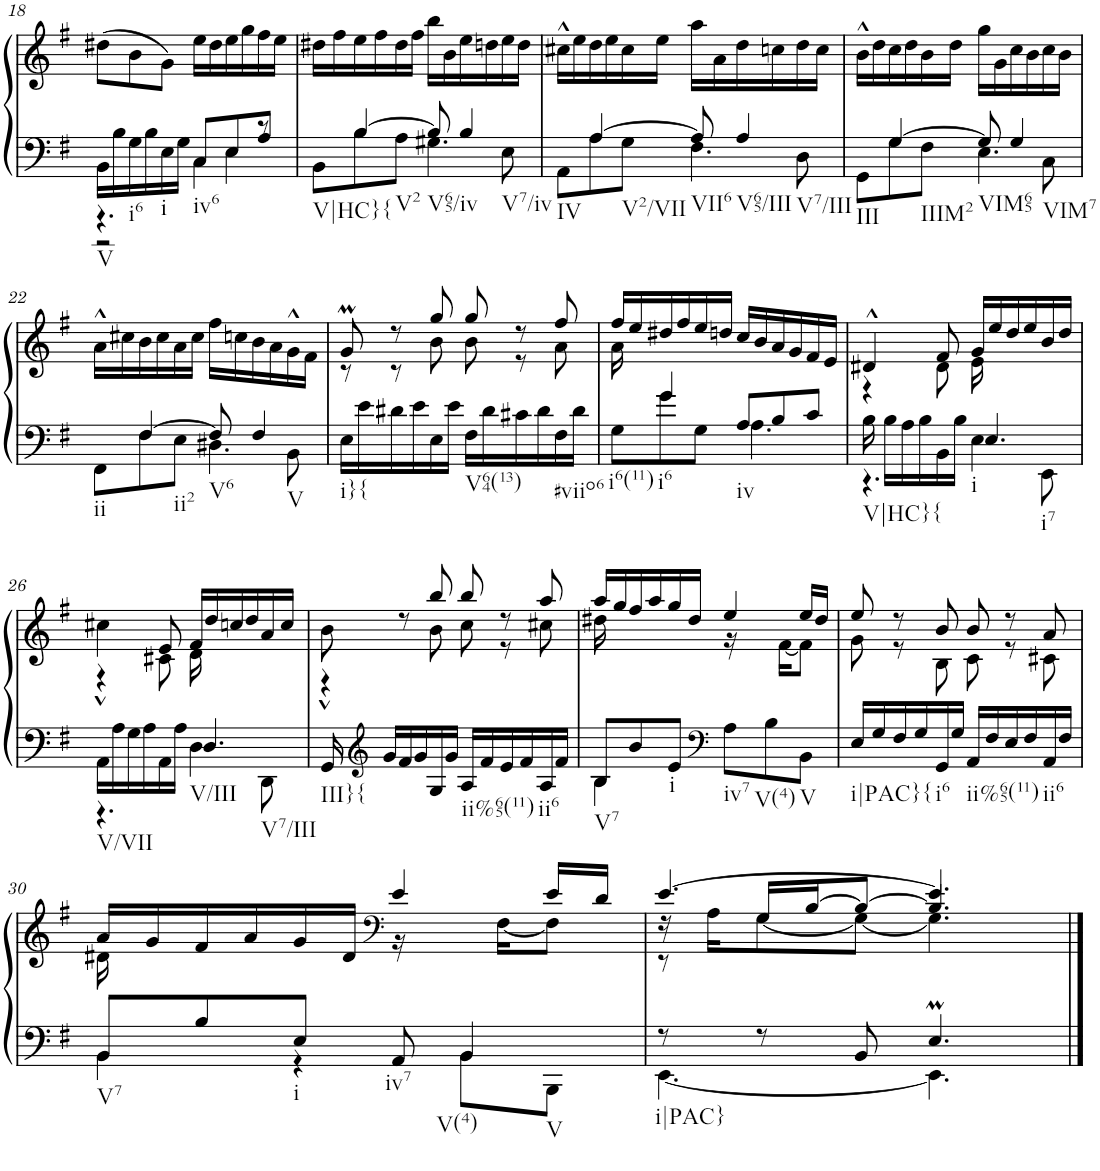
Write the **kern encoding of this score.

**kern	**kern
*part1	*part1
*staff2	*staff1
*I"Clavecin	*
!!LO:PB:g=z
*clefF4	*clefG2
*k[f#]	*k[f#]
*e:	*e:
*M6/8	*M6/8
=18	=18
*^	*
*	*^	*
!LO:TX:b:t=V	!	!	!
16BB\LL	4.r	2r	(>8dd#X\L
16B\	.	.	.
!LO:TX:b:t=i6	!	!	!
16G\	.	.	8b\
16B\	.	.	.
!LO:TX:b:t=i	!	!	!
16E\	.	.	8g\J)
16G\JJ	.	.	.
!LO:TX:b:t=iv6	!	!	!
8C/L	4C\	.	16ee\LL
.	.	.	16dd#\
8E/	.	4E\	16ee\
.	.	.	16gg\
8A/J	8r	.	16ff#\
.	.	.	16ee\JJ
=19	=19	=19	=19
!LO:TX:b:t=V|HC}{	!	!	!
8ryy	8BB\L	8ryy	16dd#X\LL
.	.	.	16ff#\
*	*v	*v	*
!LO:TX:b:t=V2	!	!
[4B/	8B\	16ee\
.	.	16ff#\
.	8A\J	16dd#\
.	.	16ff#\JJ
!LO:TX:b:t=V65/iv	!	!
8B/]	4.G#X\	16bb\LL
.	.	16b\
!LO:TX:b:t=V7/iv	!	!
4B/	.	16ee\
.	.	16ddn\
*	*^	*
.	.	8E\	16ee\
.	.	.	16dd\JJ
=20	=20	=20	=20
!LO:TX:b:t=IV	!	!	!
8ryy	8AA\L	8ryy	16cc#X^^\LL
.	.	.	16ee\
*	*v	*v	*
!LO:TX:b:t=V2/VII	!	!
[4A/	8A\	16dd\
.	.	16ee\
.	8G\J	16cc#\
.	.	16ee\JJ
!LO:TX:b:t=VII6	!	!
8A/]	4.F#\	16aa\LL
.	.	16a\
!LO:TX:b:t=V65/III	!	!
!LO:TX:b:t=V7/III	!	!
4A/	.	16dd\
.	.	16ccn\
*	*^	*
.	.	8D\	16dd\
.	.	.	16cc\JJ
=21	=21	=21	=21
!LO:TX:b:t=III	!	!	!
8ryy	8GG\L	8ryy	16b^^\LL
.	.	.	16dd\
*	*v	*v	*
!LO:TX:b:t=IIIM2	!	!
[4G/	8G\	16cc\
.	.	16dd\
.	8F#\J	16b\
.	.	16dd\JJ
!LO:TX:b:t=VIM65	!	!
8G/]	4.E\	16gg\LL
.	.	16g\
!LO:TX:b:t=VIM7	!	!
4G/	.	16cc\
.	.	16b\
*	*^	*
.	.	8C\	16cc\
.	.	.	16b\JJ
!!LO:LB:g=z
=22	=22	=22	=22
!LO:TX:b:t=ii	!	!	!
8ryy	8FF#\L	8ryy	16a^^\LL
.	.	.	16cc#X\
*	*v	*v	*
!LO:TX:b:t=ii2	!	!
[4F#/	8F#\	16b\
.	.	16cc#\
.	8E\J	16a\
.	.	16cc#\JJ
!LO:TX:b:t=V6	!	!
8F#/]	4.D#X\	16ff#\LL
.	.	16ccn\
!LO:TX:b:t=V	!	!
4F#/	.	16b\
.	.	16a\
*	*^	*
.	.	8BB\	16g^^\
.	.	.	16f#\JJ
*v	*v	*v	*
=23	=23
*	*^
!LO:TX:b:t=i}{	!	!
16E\LL	8gM/	8r
16e\	.	.
16d#X\	8r	8r
16e\	.	.
16E\	8gg/	8b\
16e\JJ	.	.
!LO:TX:b:t=V64(13)	!	!
16F#\LL	8gg/	8b\
16d#\	.	.
16c#X\	8r	8r
16d#\	.	.
!LO:TX:b:t=#viio6	!	!
16F#\	8ff#/	8a\
16d#\JJ	.	.
=24	=24	=24
*^	*	*
!LO:TX:b:t=i6(11)	!	!	!
8ryy	8G\L	16ff#/LL	16a\
.	.	16ee/	2ryy
!LO:TX:b:t=i6	!	!	!
4g/	8g\	16dd#X/	.
.	.	16ff#/	.
.	8G\J	16ee/	.
.	.	16ddn/JJ	.
!LO:TX:b:t=iv	!	!	!
8A/L	4.A\	16cc/LL	.
.	.	16b/	.
8B/	.	16a/	.
.	.	16g/	8.ryy
8c/J	.	16f#/	.
.	.	16e/JJ	.
=25	=25	=25	=25
!LO:TX:b:t=V|HC}{	!	!	!
16B\	4.r	4d#X^^/	4r
16B\LL	.	.	.
16A\	.	.	.
16B\	.	.	.
16BB\	.	8f#/	8d#\
16B\JJ	.	.	.
!LO:TX:b:t=i	!	!	!
!LO:TX:b:t=i7	!	!	!
4.E/	4E\	16g/LL	16e\
.	.	16ee/	4ryy
.	.	16dd/	.
.	.	16ee/	.
.	8EE\	16b/	.
.	.	16dd/JJ	16ryy
!!LO:LB:g=z	!!
=26	=26	=26	=26
!LO:TX:b:t=V/VII	!	!	!
16AA\LL	4.r	4cc#X^^\	4r
16A\	.	.	.
16G\	.	.	.
16A\	.	.	.
16AA\	.	8e/	8c#X\
16A\JJ	.	.	.
!LO:TX:b:t=V/III	!	!	!
!LO:TX:b:t=V7/III	!	!	!
4.D/	4D\	16f#/LL	16d\
.	.	16dd/	4ryy
.	.	16ccn/	.
.	.	16dd/	.
.	8DD\	16a/	.
.	.	16cc/JJ	16ryy
*v	*v	*	*
=27	=27	=27
!LO:TX:b:t=III}{	!	!
16GG/	8b^^\	4r
*clefG2	*	*
16g/LL	.	.
16f#/	8r	.
16g/	.	.
16G/	8bb/	8b\
16g/JJ	.	.
!LO:TX:b:t=ii%65(11)	!	!
16A/LL	8bb/	8cc\
16f#/	.	.
16e/	8r	8r
16f#/	.	.
!LO:TX:b:t=ii6	!	!
16A/	8aa/	8cc#X\
16f#/JJ	.	.
=28	=28	=28
*^	*	*
!LO:TX:b:t=V7	!	!	!
4B\	8B/L	16aa/LL	16dd#X\
.	.	16gg/	16ryy
*	*	*v	*v
.	8b/	16ff#/
.	.	16aa/
!LO:TX:b:t=i	!	!
!LO:TX:b:t=iv7	!	!
!LO:TX:b:t=V(4)	!	!
!LO:TX:b:t=V	!	!
2ryy	8e/J	16gg/
.	.	16dd#/JJ
*clefF4	*	*
*	*	*^
.	8A\L	4ee/	16r
.	.	.	8ryy
.	8B\	.	.
.	.	.	[16f#\KL
.	8BB\J	16ee/LL	8f#\J]
.	.	16dd#/JJ	.
*v	*v	*	*
=29	=29	=29
!LO:TX:b:t=i|PAC}{	!	!
16E/LL	8ee/	8g\
16G/	.	.
16F#/	8r	8r
16G/	.	.
!LO:TX:b:t=i6	!	!
16GG/	8b/	8B\
16G/JJ	.	.
!LO:TX:b:t=ii%65(11)	!	!
16AA/LL	8b/	8c\
16F#/	.	.
16E/	8r	8r
16F#/	.	.
!LO:TX:b:t=ii6	!	!
16AA/	8a/	8c#X\
16F#/JJ	.	.
!!LO:LB:g=z	!!
=30	=30	=30
*^	*	*
!LO:TX:b:t=V7	!	!	!
8BB/L	4BB\	16a/LL	16d#X\
.	.	16g/	16ryy
*	*	*v	*v
8B/	.	16f#/
.	.	16a/
!LO:TX:b:t=i	!	!
8E/J	4r	16g/
.	.	16d#/JJ
*	*	*clefF4
*	*	*^
!LO:TX:b:t=iv7	!	!	!
8AA/	.	4e/	16r
.	.	.	8ryy
!LO:TX:b:t=V(4)	!	!	!
!LO:TX:b:t=V	!	!	!
4BB/	8BB\L	.	.
.	.	.	[16F#\KL
.	8BBB\J	16e/LL	8F#\J]
.	.	16d#/JJ	.
=31	=31	=31	=31
*	*	*	*^
!LO:TX:b:t=i|PAC}	!	!	!	!
8r	[4.EE\	[4.e/	16r	8r
.	.	.	16A\KL	.
8r	.	.	[8G\	16G/LL
.	.	.	.	[16B/J
8BB/	.	.	8G\J_	8B/J_
4.EM/	4.EE\]	4.e/]	4.G\]	4.B/]
*v	*v	*	*	*
*	*v	*v	*v
==	==
*-	*-
